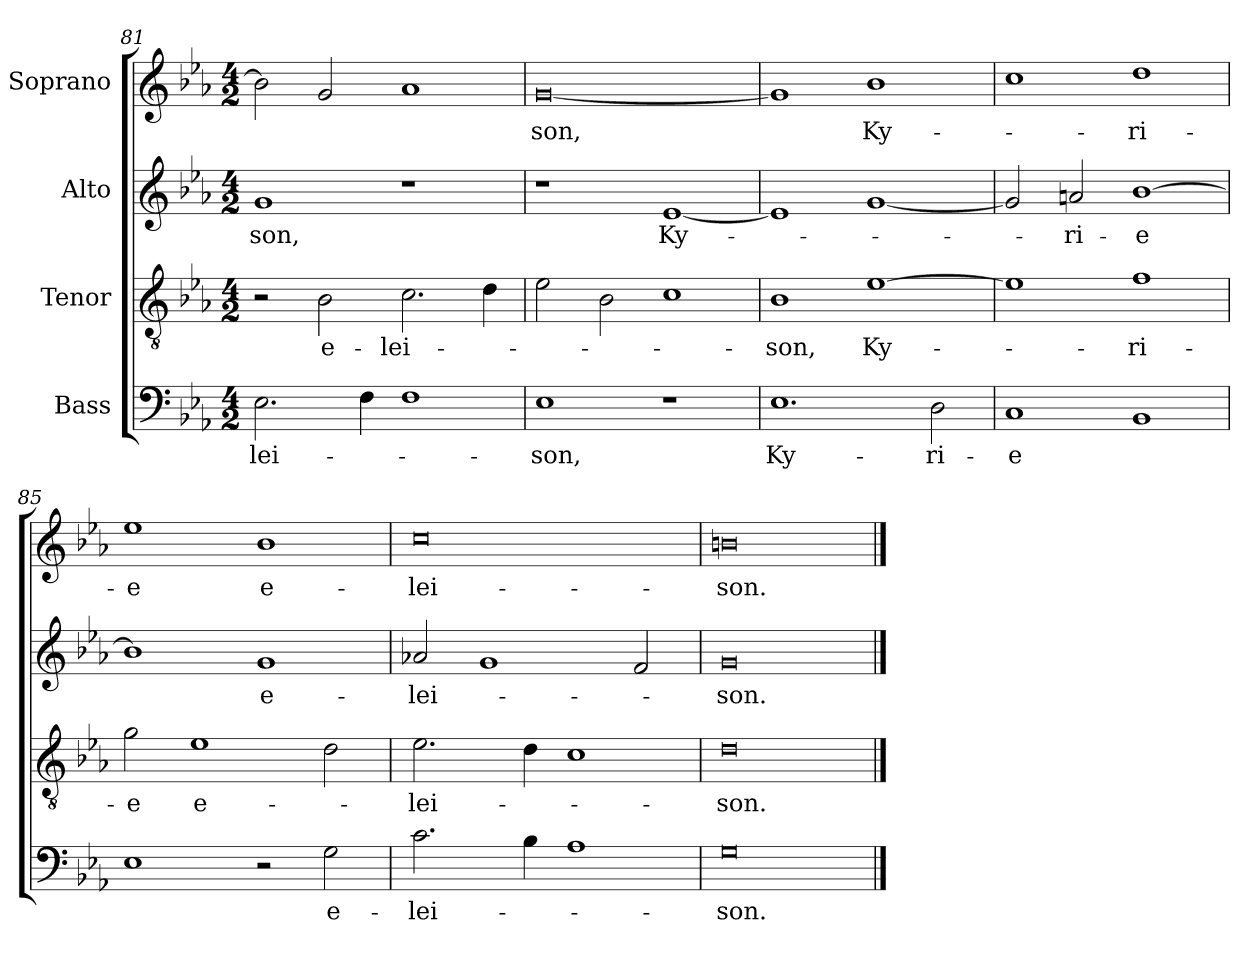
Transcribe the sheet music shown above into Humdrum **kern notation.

**kern	**text	**kern	**text	**kern	**text	**kern	**text
*part4	*part4	*part3	*part3	*part2	*part2	*part1	*part1
*staff4	*staff4	*staff3	*staff3	*staff2	*staff2	*staff1	*staff1
*I"Bass	*	*I"Tenor	*	*I"Alto	*	*I"Soprano	*
!!LO:LB:g=z
*clefF4	*	*clefGv2	*	*clefG2	*	*clefG2	*
*k[b-e-a-]	*	*k[b-e-a-]	*	*k[b-e-a-]	*	*k[b-e-a-]	*
*E-:	*	*E-:	*	*E-:	*	*E-:	*
*M4/2	*	*M4/2	*	*M4/2	*	*M4/2	*
=81	=81	=81	=81	=81	=81	=81	=81
2.E-\	-lei-	2r	.	1g	-son,	2b-\]	.
.	.	2B-\	e-	.	.	2g/	.
4F\	.	.	.	.	.	.	.
1F	.	2.c\	-lei-	1r	.	1a-	.
.	.	4d\	.	.	.	.	.
=82	=82	=82	=82	=82	=82	=82	=82
1E-	-son,	2e-\	.	1r	.	[0g	-son,
.	.	2B-\	.	.	.	.	.
1r	.	1c	.	[1e-	Ky-	.	.
=83	=83	=83	=83	=83	=83	=83	=83
1.E-	Ky-	1B-	-son,	1e-]	.	1g]	.
.	.	[1e-	Ky-	[1g	.	1b-	Ky-
2D\	-ri-	.	.	.	.	.	.
=84	=84	=84	=84	=84	=84	=84	=84
1C	-e	1e-]	.	2g/]	.	1cc	.
.	.	.	.	2an/	-ri-	.	.
1BB-	.	1f	-ri-	[1b-	-e	1dd	-ri-
=85	=85	=85	=85	=85	=85	=85	=85
1E-	.	2g\	-e	1b-]	.	1ee-	-e
.	.	1e-	e-	.	.	.	.
2r	.	.	.	1g	e-	1b-	e-
2G\	e-	2d\	.	.	.	.	.
=86	=86	=86	=86	=86	=86	=86	=86
2.c\	-lei-	2.e-\	-lei-	2a-X/	-lei-	0cc	-lei-
.	.	.	.	1g	.	.	.
4B-\	.	4d\	.	.	.	.	.
1A-	.	1c	.	.	.	.	.
.	.	.	.	2f/	.	.	.
=87	=87	=87	=87	=87	=87	=87	=87
0G	-son.	0d	-son.	0g	-son.	0bn	-son.
==	==	==	==	==	==	==	==
*-	*-	*-	*-	*-	*-	*-	*-
